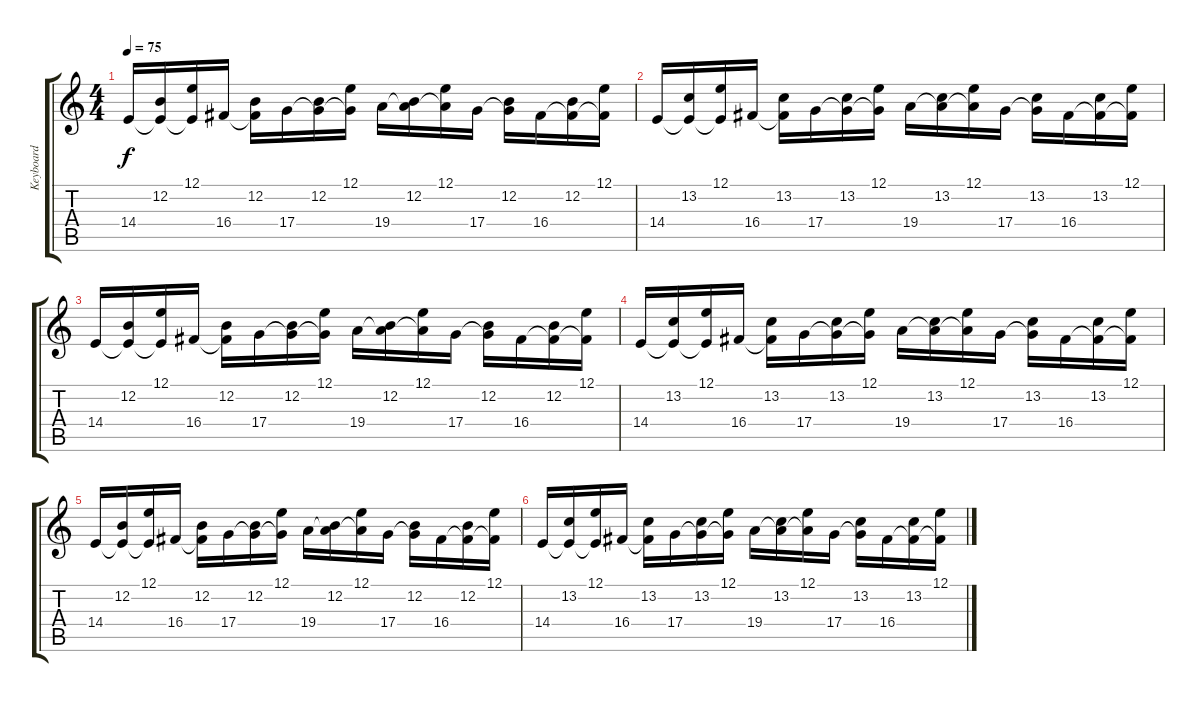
\track ("Keyboard" "Keyboard") {instrument acousticgrandpiano}
\staff {score tabs}
\tuning (E4 B3 G3 D3 A2 E2) {hide}
\ts (4 4)
\tempo 75
\clef g2
\ks c
14.4.16{dy f} (12.2 14.4{t}).16 (12.1 14.4{t}).16 16.4.16 (12.2 16.4{t}).16 17.4.16 (12.2 17.4{t}).16 (12.1 17.4{t}).16 19.4.16 (12.2 19.4{t}).16 (12.1 19.4{t}).16 17.4.16 (12.2 17.4{t}).16 16.4.16 (12.2 16.4{t}).16 (12.1 16.4{t}).16 |
14.4.16 (13.2 14.4{t}).16 (12.1 14.4{t}).16 16.4.16 (13.2 16.4{t}).16 17.4.16 (13.2 17.4{t}).16 (12.1 17.4{t}).16 19.4.16 (13.2 19.4{t}).16 (12.1 19.4{t}).16 17.4.16 (13.2 17.4{t}).16 16.4.16 (13.2 16.4{t}).16 (12.1 16.4{t}).16 |
14.4.16 (12.2 14.4{t}).16 (12.1 14.4{t}).16 16.4.16 (12.2 16.4{t}).16 17.4.16 (12.2 17.4{t}).16 (12.1 17.4{t}).16 19.4.16 (12.2 19.4{t}).16 (12.1 19.4{t}).16 17.4.16 (12.2 17.4{t}).16 16.4.16 (12.2 16.4{t}).16 (12.1 16.4{t}).16 |
14.4.16 (13.2 14.4{t}).16 (12.1 14.4{t}).16 16.4.16 (13.2 16.4{t}).16 17.4.16 (13.2 17.4{t}).16 (12.1 17.4{t}).16 19.4.16 (13.2 19.4{t}).16 (12.1 19.4{t}).16 17.4.16 (13.2 17.4{t}).16 16.4.16 (13.2 16.4{t}).16 (12.1 16.4{t}).16 |
14.4.16 (12.2 14.4{t}).16 (12.1 14.4{t}).16 16.4.16 (12.2 16.4{t}).16 17.4.16 (12.2 17.4{t}).16 (12.1 17.4{t}).16 19.4.16 (12.2 19.4{t}).16 (12.1 19.4{t}).16 17.4.16 (12.2 17.4{t}).16 16.4.16 (12.2 16.4{t}).16 (12.1 16.4{t}).16 |
14.4.16 (13.2 14.4{t}).16 (12.1 14.4{t}).16 16.4.16 (13.2 16.4{t}).16 17.4.16 (13.2 17.4{t}).16 (12.1 17.4{t}).16 19.4.16 (13.2 19.4{t}).16 (12.1 19.4{t}).16 17.4.16 (13.2 17.4{t}).16 16.4.16 (13.2 16.4{t}).16 (12.1 16.4{t}).16
